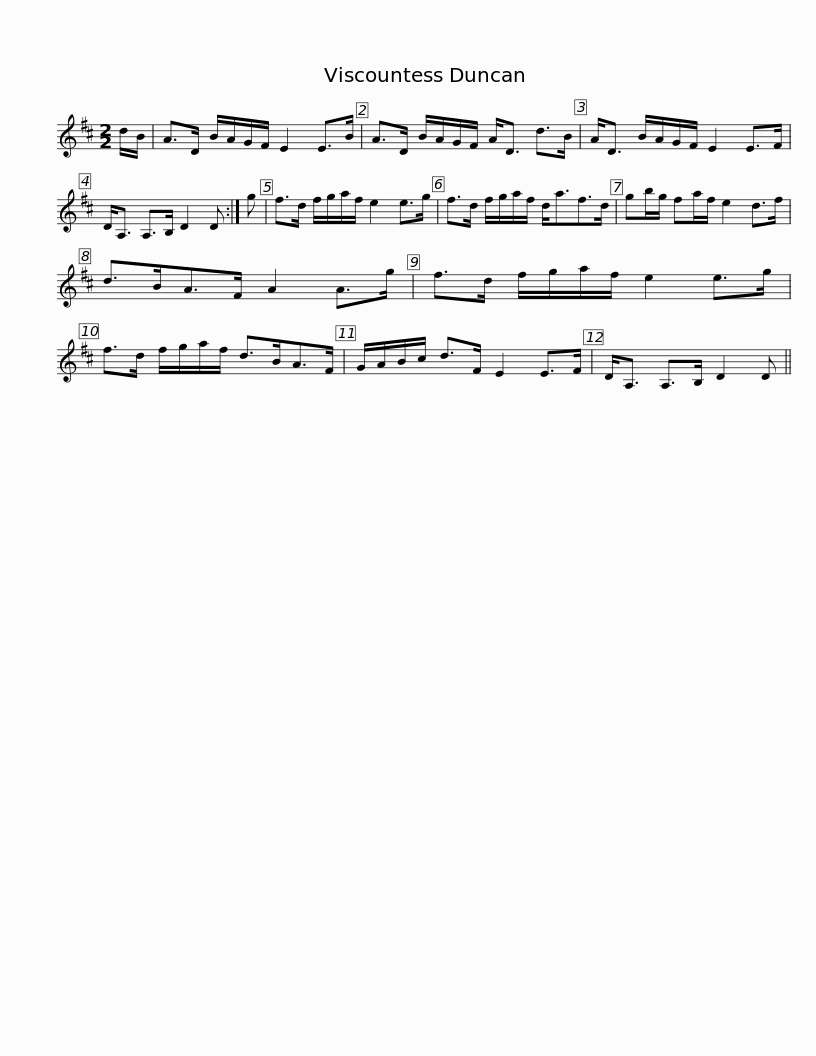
X:1
L:1/8
M:2/2
I:linebreak $
K:D
V:1 treble
V:1
 d/B/ | A>D B/A/G/F/ E2 E>B | A>D B/A/G/F/ A<D d>B | A<D B/A/G/F/ E2 E>F | D<A, A,>B, D2 D :| %5
 g |$ f>d f/g/a/f/ e2 e>g | f>d f/g/a/f/ d<af>d | gb/g/ fa/f/ e2 d>f | d>BA>F A2 A>g |$ %10
 f>d f/g/a/f/ e2 e>g | f>d f/g/a/f/ d>BA>F | G/A/B/c/ d>F E2 E>F | D<A, A,>B, D2 D || %14
